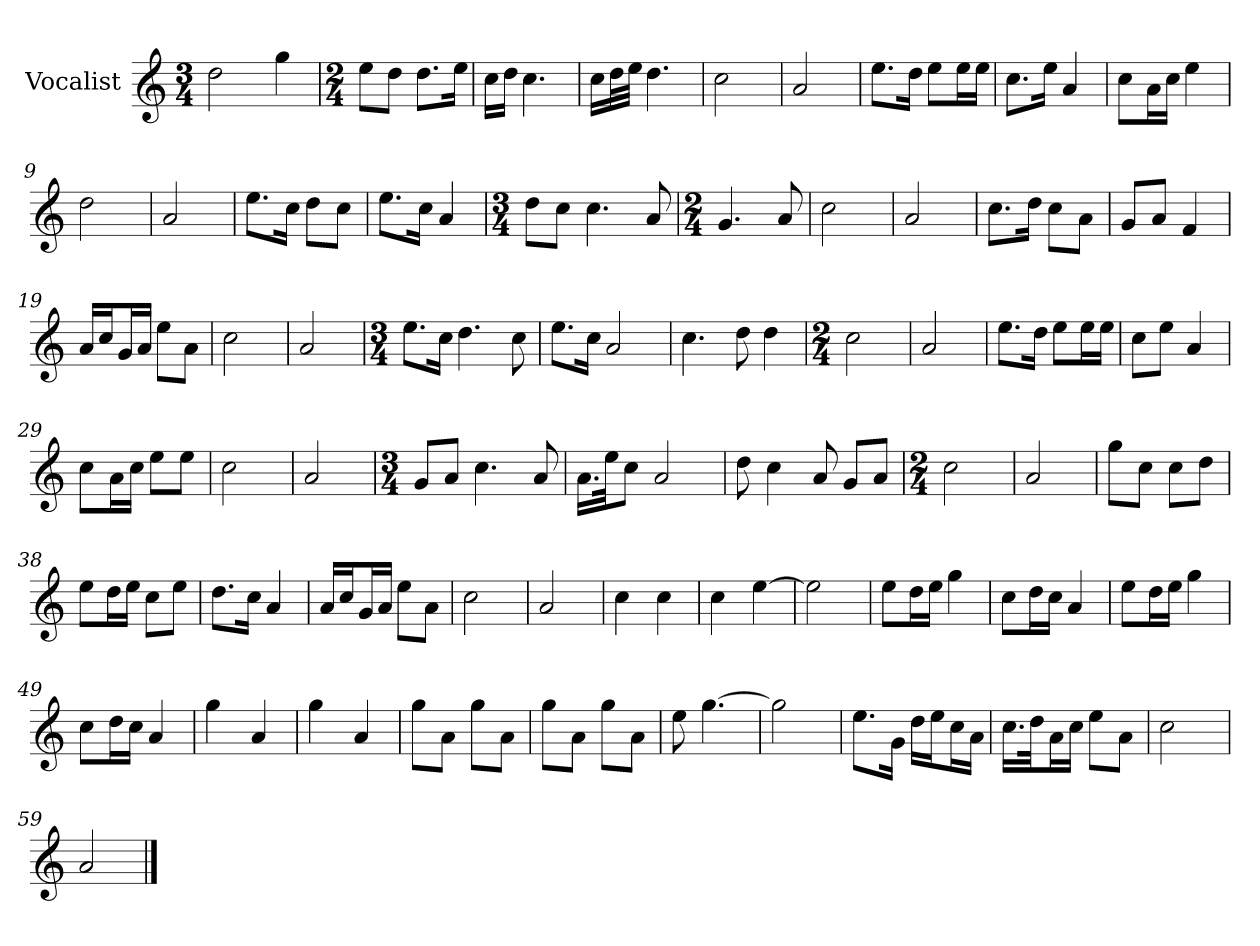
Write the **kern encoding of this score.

**kern
*part1
*staff1
*I"Vocalist
*k[]
*C:
*M3/4
=
2dd
4gg
=1
*M2/4
8eeL
8ddJ
8.ddL
16eeJk
=2
16ccLL
16ddJJ
4.cc
=3
16ccLL
32ddL
32eeJJJ
4.dd
=4
2cc
=5
2a
=6
8.eeL
16ddJk
8eeL
16eeL
16eeJJ
=7
8.ccL
16eeJk
4a
=8
8ccL
16aL
16ccJJ
4ee
=9
2dd
=10
2a
=11
8.eeL
16ccJk
8ddL
8ccJ
=12
8.eeL
16ccJk
4a
=13
*M3/4
8ddL
8ccJ
4.cc
8a
=14
*M2/4
4.g
8a
=15
2cc
=16
2a
=17
8.ccL
16ddJk
8ccL
8aJ
=18
8gL
8aJ
4f
=19
16aLL
16ccJ
16gL
16aJJ
8eeL
8aJ
=20
2cc
=21
2a
=22
*M3/4
8.eeL
16ccJk
4.dd
8cc
=23
8.eeL
16ccJk
2a
=24
4.cc
8dd
4dd
=25
*M2/4
2cc
=26
2a
=27
8.eeL
16ddJk
8eeL
16eeL
16eeJJ
=28
8ccL
8eeJ
4a
=29
8ccL
16aL
16ccJJ
8eeL
8eeJ
=30
2cc
=31
2a
=32
*M3/4
8gL
8aJ
4.cc
8a
=33
16.aLL
32eeJk
8ccJ
2a
=34
8dd
4cc
8a
8gL
8aJ
=35
*M2/4
2cc
=36
2a
=37
8ggL
8ccJ
8ccL
8ddJ
=38
8eeL
16ddL
16eeJJ
8ccL
8eeJ
=39
8.ddL
16ccJk
4a
=40
16aLL
16ccJ
16gL
16aJJ
8eeL
8aJ
=41
2cc
=42
2a
=43
4cc
4cc
=44
4cc
[4ee
=45
2ee]
=46
8eeL
16ddL
16eeJJ
4gg
=47
8ccL
16ddL
16ccJJ
4a
=48
8eeL
16ddL
16eeJJ
4gg
=49
8ccL
16ddL
16ccJJ
4a
=50
4gg
4a
=51
4gg
4a
=52
8ggL
8aJ
8ggL
8aJ
=53
8ggL
8aJ
8ggL
8aJ
=54
8ee
[4.gg
=55
2gg]
=56
8.eeL
16gJk
16ddLL
16eeJ
16ccL
16aJJ
=57
16.ccLL
32ddJk
16aL
16ccJJ
8eeL
8aJ
=58
2cc
=59
2a
==
*-
